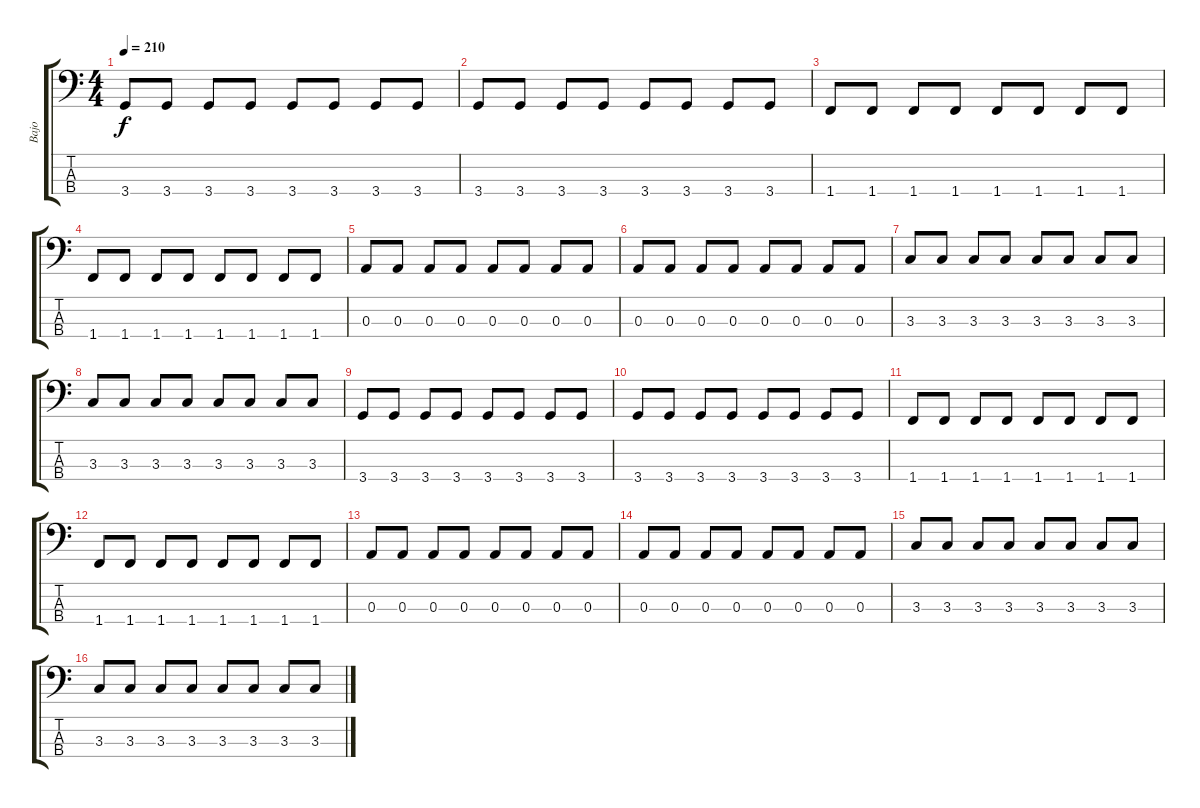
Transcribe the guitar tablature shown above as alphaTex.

\track ("Bajo" "Bajo") {instrument electricbassfinger}
\staff {score tabs}
\tuning (G2 D2 A1 E1) {hide}
\ts (4 4)
\tempo 210
\clef f4
\ks c
3.4.8{dy f} 3.4.8 3.4.8 3.4.8 3.4.8 3.4.8 3.4.8 3.4.8 |
3.4.8 3.4.8 3.4.8 3.4.8 3.4.8 3.4.8 3.4.8 3.4.8 |
1.4.8 1.4.8 1.4.8 1.4.8 1.4.8 1.4.8 1.4.8 1.4.8 |
1.4.8 1.4.8 1.4.8 1.4.8 1.4.8 1.4.8 1.4.8 1.4.8 |
0.3.8 0.3.8 0.3.8 0.3.8 0.3.8 0.3.8 0.3.8 0.3.8 |
0.3.8 0.3.8 0.3.8 0.3.8 0.3.8 0.3.8 0.3.8 0.3.8 |
3.3.8 3.3.8 3.3.8 3.3.8 3.3.8 3.3.8 3.3.8 3.3.8 |
3.3.8 3.3.8 3.3.8 3.3.8 3.3.8 3.3.8 3.3.8 3.3.8 |
3.4.8 3.4.8 3.4.8 3.4.8 3.4.8 3.4.8 3.4.8 3.4.8 |
3.4.8 3.4.8 3.4.8 3.4.8 3.4.8 3.4.8 3.4.8 3.4.8 |
1.4.8 1.4.8 1.4.8 1.4.8 1.4.8 1.4.8 1.4.8 1.4.8 |
1.4.8 1.4.8 1.4.8 1.4.8 1.4.8 1.4.8 1.4.8 1.4.8 |
0.3.8 0.3.8 0.3.8 0.3.8 0.3.8 0.3.8 0.3.8 0.3.8 |
0.3.8 0.3.8 0.3.8 0.3.8 0.3.8 0.3.8 0.3.8 0.3.8 |
3.3.8 3.3.8 3.3.8 3.3.8 3.3.8 3.3.8 3.3.8 3.3.8 |
3.3.8 3.3.8 3.3.8 3.3.8 3.3.8 3.3.8 3.3.8 3.3.8
